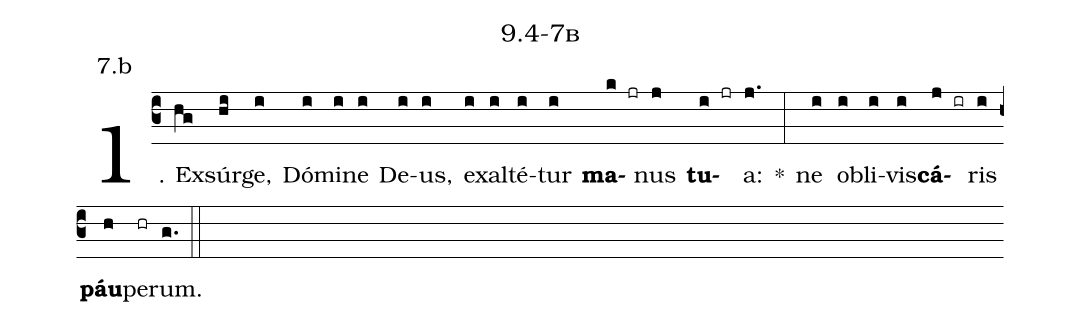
name: 9.4-7b;
annotation: 7.b;
%%
(c3)1. Ex(hg)súr(hi)ge,(i) Dó(i)mi(i)ne(i) De(i)us,(i) ex(i)al(i)té(i)tur(i) <b>ma</b>(k jr)nus(j) <b>tu</b>(i jr)a:(j.) *(:) ne(i) ob(i)li(i)vis(i)<b>cá</b>(j ir)ris(i) <b>páu</b>(h)pe(hr)rum.(g.) (::)


%E(i) u(i) o(j) u(i) a(h) e.(g.) (::)
